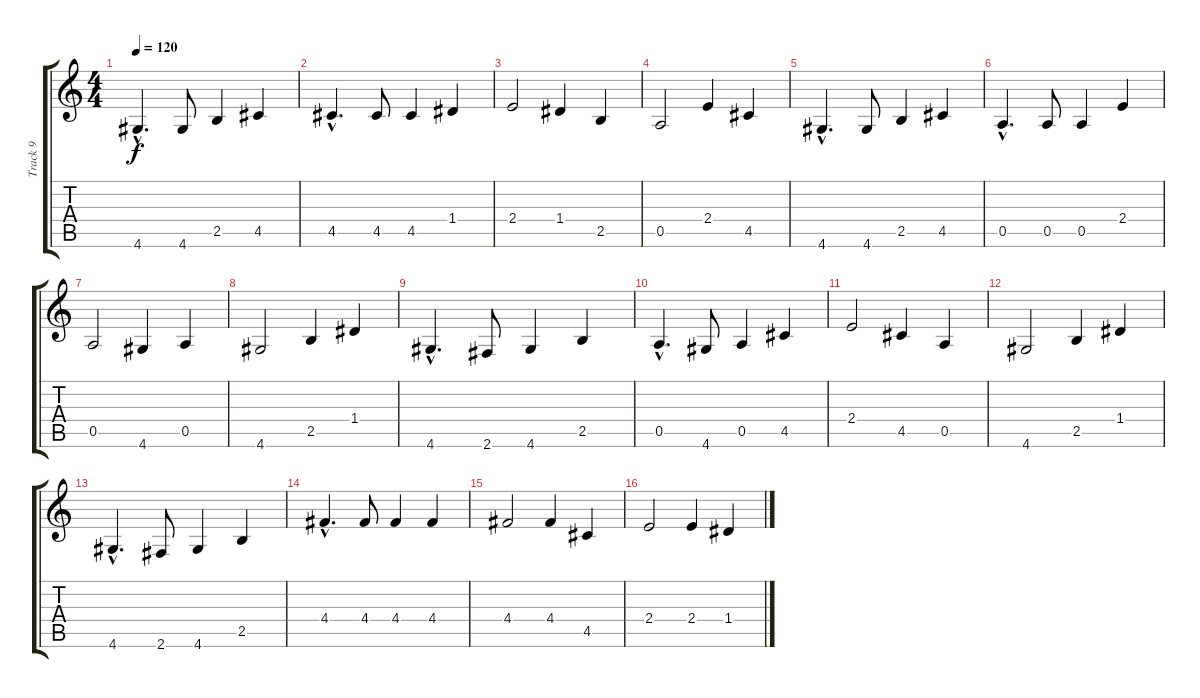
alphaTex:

\track ("Track 9" "Track 9") {instrument acousticbass}
\staff {score tabs}
\tuning (E4 B3 G3 D3 A2 E2) {hide}
\ts (4 4)
\tempo 120
\clef g2
\ks c
4.6{hac}.4{d dy f} 4.6.8 2.5.4 4.5.4 |
4.5{hac}.4{d} 4.5.8 4.5.4 1.4.4 |
2.4.2 1.4.4 2.5.4 |
0.5.2 2.4.4 4.5.4 |
4.6{hac}.4{d} 4.6.8 2.5.4 4.5.4 |
0.5{hac}.4{d} 0.5.8 0.5.4 2.4.4 |
0.5.2 4.6.4 0.5.4 |
4.6.2 2.5.4 1.4.4 |
4.6{hac}.4{d} 2.6.8 4.6.4 2.5.4 |
0.5{hac}.4{d} 4.6.8 0.5.4 4.5.4 |
2.4.2 4.5.4 0.5.4 |
4.6.2 2.5.4 1.4.4 |
4.6{hac}.4{d} 2.6.8 4.6.4 2.5.4 |
4.4{hac}.4{d} 4.4.8 4.4.4 4.4.4 |
4.4.2 4.4.4 4.5.4 |
2.4.2 2.4.4 1.4.4
